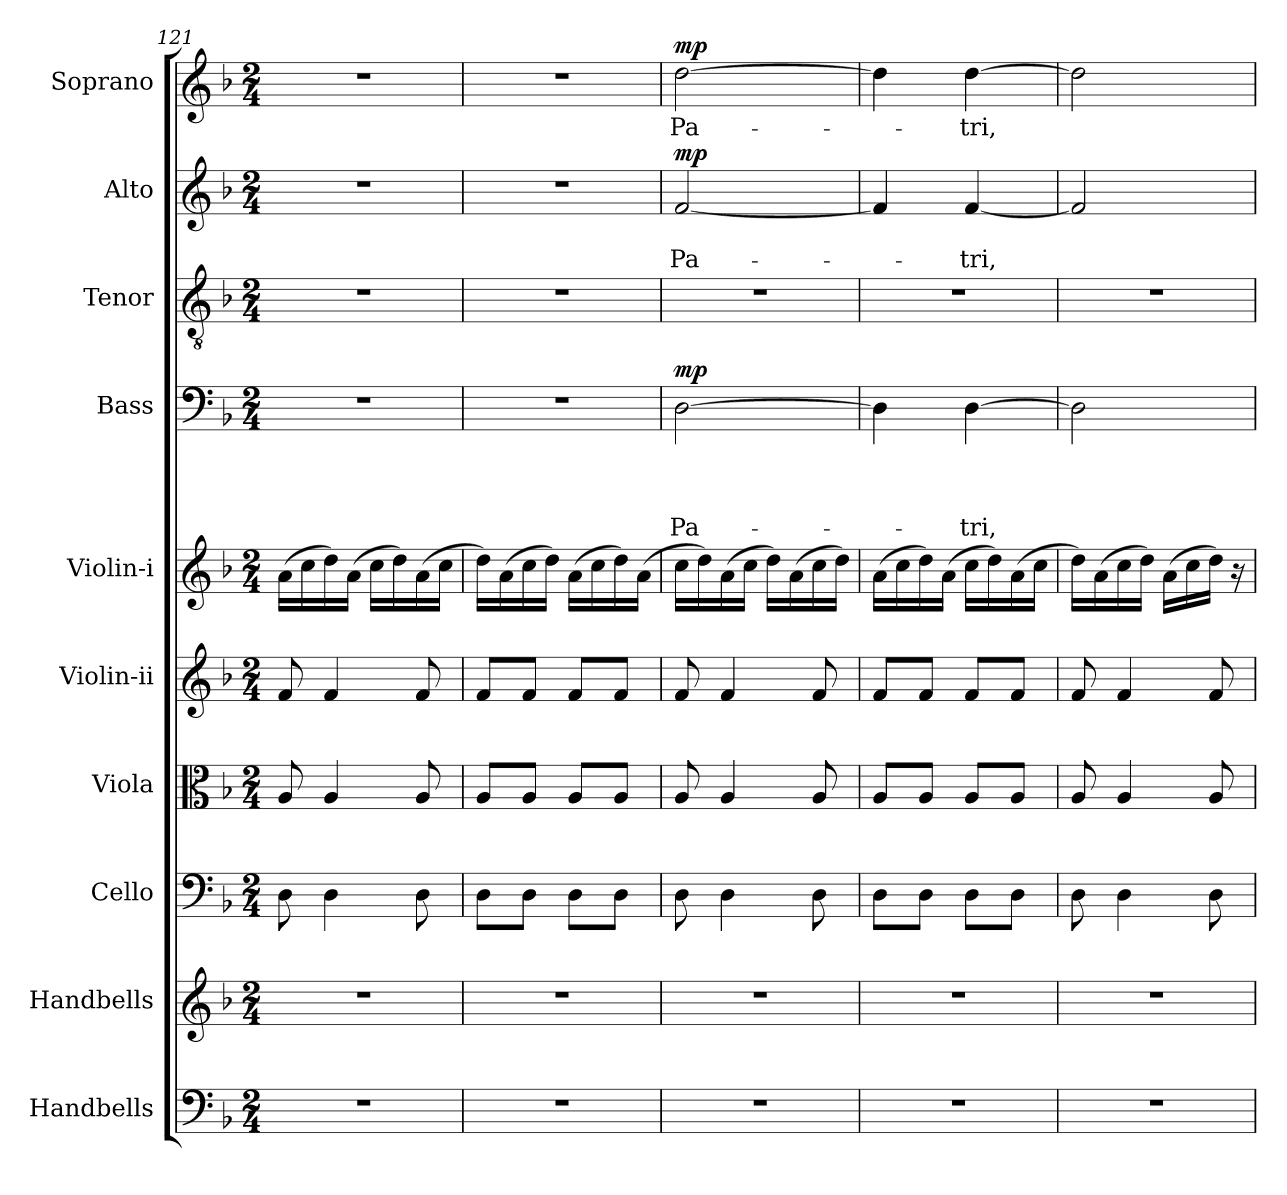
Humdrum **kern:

**kern	**kern	**kern	**kern	**kern	**kern	**kern	**text	**text	**text	**text	**dynam	**kern	**kern	**text	**text	**dynam	**kern	**text	**dynam
*part10	*part9	*part8	*part7	*part6	*part5	*part4	*part4	*part4	*part4	*part4	*part4	*part3	*part2	*part2	*part2	*part2	*part1	*part1	*part1
*staff10	*staff9	*staff8	*staff7	*staff6	*staff5	*staff4	*staff4	*staff4	*staff4	*staff4	*staff4	*staff3	*staff2	*staff2	*staff2	*staff2	*staff1	*staff1	*staff1
*I"Handbells	*I"Handbells	*I"Cello	*I"Viola	*I"Violin-ii	*I"Violin-i	*I"Bass	*	*	*	*	*	*I"Tenor	*I"Alto	*	*	*	*I"Soprano	*	*
*	*	*	*I'Vla.	*I'Vln.-ii	*I'Vln.-i	*I'B	*	*	*	*	*	*I'T	*I'A	*	*	*	*I'S	*	*
!!LO:PB:g=z
*clefF4	*clefG2	*clefF4	*clefC3	*clefG2	*clefG2	*clefF4	*	*	*	*	*	*clefGv2	*clefG2	*	*	*	*clefG2	*	*
*k[b-]	*k[b-]	*k[b-]	*k[b-]	*k[b-]	*k[b-]	*k[b-]	*	*	*	*	*	*k[b-]	*k[b-]	*	*	*	*k[b-]	*	*
*F:	*F:	*F:	*F:	*F:	*F:	*F:	*	*	*	*	*	*F:	*F:	*	*	*	*F:	*	*
*M2/4	*M2/4	*M2/4	*M2/4	*M2/4	*M2/4	*M2/4	*	*	*	*	*	*M2/4	*M2/4	*	*	*	*M2/4	*	*
=121	=121	=121	=121	=121	=121	=121	=121	=121	=121	=121	=121	=121	=121	=121	=121	=121	=121	=121	=121
!LO:N:vis=1	!LO:N:vis=1	!	!	!	!	!LO:N:vis=1	!	!	!	!	!	!LO:N:vis=1	!LO:N:vis=1	!	!	!	!LO:N:vis=1	!	!
2r	2r	8D\	8A/	8f/	(>16a\LL	2r	.	.	.	.	.	2r	2r	.	.	.	2r	.	.
.	.	.	.	.	16cc\	.	.	.	.	.	.	.	.	.	.	.	.	.	.
.	.	4D\	4A/	4f/	16dd\)	.	.	.	.	.	.	.	.	.	.	.	.	.	.
.	.	.	.	.	(>16a\JJ	.	.	.	.	.	.	.	.	.	.	.	.	.	.
.	.	.	.	.	16cc\LL	.	.	.	.	.	.	.	.	.	.	.	.	.	.
.	.	.	.	.	16dd\)	.	.	.	.	.	.	.	.	.	.	.	.	.	.
.	.	8D\	8A/	8f/	(>16a\	.	.	.	.	.	.	.	.	.	.	.	.	.	.
.	.	.	.	.	16cc\JJ	.	.	.	.	.	.	.	.	.	.	.	.	.	.
=122	=122	=122	=122	=122	=122	=122	=122	=122	=122	=122	=122	=122	=122	=122	=122	=122	=122	=122	=122
!LO:N:vis=1	!LO:N:vis=1	!	!	!	!	!LO:N:vis=1	!	!	!	!	!	!LO:N:vis=1	!LO:N:vis=1	!	!	!	!LO:N:vis=1	!	!
2r	2r	8D\L	8A/L	8f/L	16dd\LL)	2r	.	.	.	.	.	2r	2r	.	.	.	2r	.	.
.	.	.	.	.	(>16a\	.	.	.	.	.	.	.	.	.	.	.	.	.	.
.	.	8D\J	8A/J	8f/J	16cc\	.	.	.	.	.	.	.	.	.	.	.	.	.	.
.	.	.	.	.	16dd\JJ)	.	.	.	.	.	.	.	.	.	.	.	.	.	.
.	.	8D\L	8A/L	8f/L	(>16a\LL	.	.	.	.	.	.	.	.	.	.	.	.	.	.
.	.	.	.	.	16cc\	.	.	.	.	.	.	.	.	.	.	.	.	.	.
.	.	8D\J	8A/J	8f/J	16dd\)	.	.	.	.	.	.	.	.	.	.	.	.	.	.
.	.	.	.	.	(>16a\JJ	.	.	.	.	.	.	.	.	.	.	.	.	.	.
=123	=123	=123	=123	=123	=123	=123	=123	=123	=123	=123	=123	=123	=123	=123	=123	=123	=123	=123	=123
!LO:N:vis=1	!LO:N:vis=1	!	!	!	!	!	!	!	!	!LO:LY:b	!LO:DY:a	!LO:N:vis=1	!	!	!LO:LY:b	!LO:DY:a	!	!LO:LY:b	!LO:DY:a
2r	2r	8D\	8A/	8f/	16cc\LL	[>2D\	.	.	.	Pa-	mp	2r	[<2f/	.	Pa-	mp	[>2dd\	Pa-	mp
.	.	.	.	.	16dd\)	.	.	.	.	.	.	.	.	.	.	.	.	.	.
.	.	4D\	4A/	4f/	(>16a\	.	.	.	.	.	.	.	.	.	.	.	.	.	.
.	.	.	.	.	16cc\JJ	.	.	.	.	.	.	.	.	.	.	.	.	.	.
.	.	.	.	.	16dd\LL)	.	.	.	.	.	.	.	.	.	.	.	.	.	.
.	.	.	.	.	(>16a\	.	.	.	.	.	.	.	.	.	.	.	.	.	.
.	.	8D\	8A/	8f/	16cc\	.	.	.	.	.	.	.	.	.	.	.	.	.	.
.	.	.	.	.	16dd\JJ)	.	.	.	.	.	.	.	.	.	.	.	.	.	.
=124	=124	=124	=124	=124	=124	=124	=124	=124	=124	=124	=124	=124	=124	=124	=124	=124	=124	=124	=124
!LO:N:vis=1	!LO:N:vis=1	!	!	!	!	!	!	!	!	!	!	!LO:N:vis=1	!	!	!	!	!	!	!
2r	2r	8D\L	8A/L	8f/L	(>16a\LL	4D\]	.	.	.	.	.	2r	4f/]	.	.	.	4dd\]	.	.
.	.	.	.	.	16cc\	.	.	.	.	.	.	.	.	.	.	.	.	.	.
.	.	8D\J	8A/J	8f/J	16dd\)	.	.	.	.	.	.	.	.	.	.	.	.	.	.
.	.	.	.	.	(>16a\JJ	.	.	.	.	.	.	.	.	.	.	.	.	.	.
!	!	!	!	!	!	!	!	!	!	!LO:LY:b	!	!	!	!	!LO:LY:b	!	!	!LO:LY:b	!
.	.	8D\L	8A/L	8f/L	16cc\LL	[>4D\	.	.	.	-tri,	.	.	[<4f/	.	-tri,	.	[>4dd\	-tri,	.
.	.	.	.	.	16dd\)	.	.	.	.	.	.	.	.	.	.	.	.	.	.
.	.	8D\J	8A/J	8f/J	(>16a\	.	.	.	.	.	.	.	.	.	.	.	.	.	.
.	.	.	.	.	16cc\JJ	.	.	.	.	.	.	.	.	.	.	.	.	.	.
=125	=125	=125	=125	=125	=125	=125	=125	=125	=125	=125	=125	=125	=125	=125	=125	=125	=125	=125	=125
!LO:N:vis=1	!LO:N:vis=1	!	!	!	!	!	!	!	!	!	!	!LO:N:vis=1	!	!	!	!	!	!	!
2r	2r	8D\	8A/	8f/	16dd\LL)	2D\]	.	.	.	.	.	2r	2f/]	.	.	.	2dd\]	.	.
.	.	.	.	.	(>16a\	.	.	.	.	.	.	.	.	.	.	.	.	.	.
.	.	4D\	4A/	4f/	16cc\	.	.	.	.	.	.	.	.	.	.	.	.	.	.
.	.	.	.	.	16dd\JJ)	.	.	.	.	.	.	.	.	.	.	.	.	.	.
.	.	.	.	.	(>16a\LL	.	.	.	.	.	.	.	.	.	.	.	.	.	.
.	.	.	.	.	16cc\	.	.	.	.	.	.	.	.	.	.	.	.	.	.
.	.	8D\	8A/	8f/	16dd\JJ)	.	.	.	.	.	.	.	.	.	.	.	.	.	.
.	.	.	.	.	16ra	.	.	.	.	.	.	.	.	.	.	.	.	.	.
=	=	=	=	=	=	=	=	=	=	=	=	=	=	=	=	=	=	=	=
*-	*-	*-	*-	*-	*-	*-	*-	*-	*-	*-	*-	*-	*-	*-	*-	*-	*-	*-	*-
